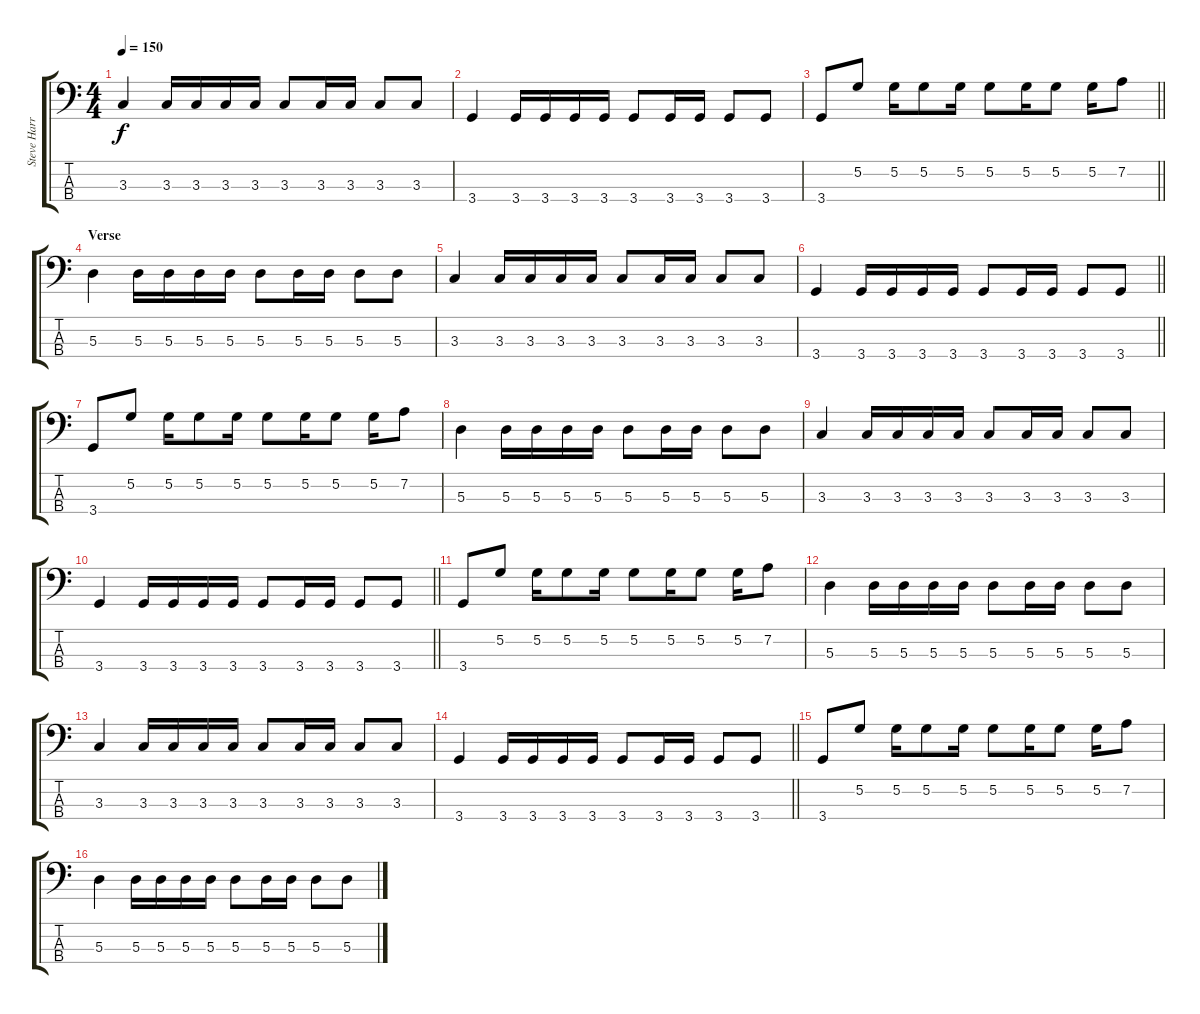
\track ("Steve Harris" "Steve Harr") {instrument electricbasspick}
\staff {score tabs}
\tuning (G2 D2 A1 E1) {hide}
\ts (4 4)
\tempo 150
\clef f4
\ks c
3.3.4{dy f} 3.3.16 3.3.16 3.3.16 3.3.16 3.3.8 3.3.16 3.3.16 3.3.8 3.3.8 |
3.4.4 3.4.16 3.4.16 3.4.16 3.4.16 3.4.8 3.4.16 3.4.16 3.4.8 3.4.8 |
\barLineRight lightlight
3.4.8 5.2.8 5.2.16 5.2.8 5.2.16 5.2.8 5.2.16 5.2.8 5.2.16 7.2.8 |
\section ("" "Verse")
5.3.4 5.3.16 5.3.16 5.3.16 5.3.16 5.3.8 5.3.16 5.3.16 5.3.8 5.3.8 |
3.3.4 3.3.16 3.3.16 3.3.16 3.3.16 3.3.8 3.3.16 3.3.16 3.3.8 3.3.8 |
\barLineRight lightlight
3.4.4 3.4.16 3.4.16 3.4.16 3.4.16 3.4.8 3.4.16 3.4.16 3.4.8 3.4.8 |
3.4.8 5.2.8 5.2.16 5.2.8 5.2.16 5.2.8 5.2.16 5.2.8 5.2.16 7.2.8 |
5.3.4 5.3.16 5.3.16 5.3.16 5.3.16 5.3.8 5.3.16 5.3.16 5.3.8 5.3.8 |
3.3.4 3.3.16 3.3.16 3.3.16 3.3.16 3.3.8 3.3.16 3.3.16 3.3.8 3.3.8 |
\barLineRight lightlight
3.4.4 3.4.16 3.4.16 3.4.16 3.4.16 3.4.8 3.4.16 3.4.16 3.4.8 3.4.8 |
3.4.8 5.2.8 5.2.16 5.2.8 5.2.16 5.2.8 5.2.16 5.2.8 5.2.16 7.2.8 |
5.3.4 5.3.16 5.3.16 5.3.16 5.3.16 5.3.8 5.3.16 5.3.16 5.3.8 5.3.8 |
3.3.4 3.3.16 3.3.16 3.3.16 3.3.16 3.3.8 3.3.16 3.3.16 3.3.8 3.3.8 |
\barLineRight lightlight
3.4.4 3.4.16 3.4.16 3.4.16 3.4.16 3.4.8 3.4.16 3.4.16 3.4.8 3.4.8 |
3.4.8 5.2.8 5.2.16 5.2.8 5.2.16 5.2.8 5.2.16 5.2.8 5.2.16 7.2.8 |
5.3.4 5.3.16 5.3.16 5.3.16 5.3.16 5.3.8 5.3.16 5.3.16 5.3.8 5.3.8
